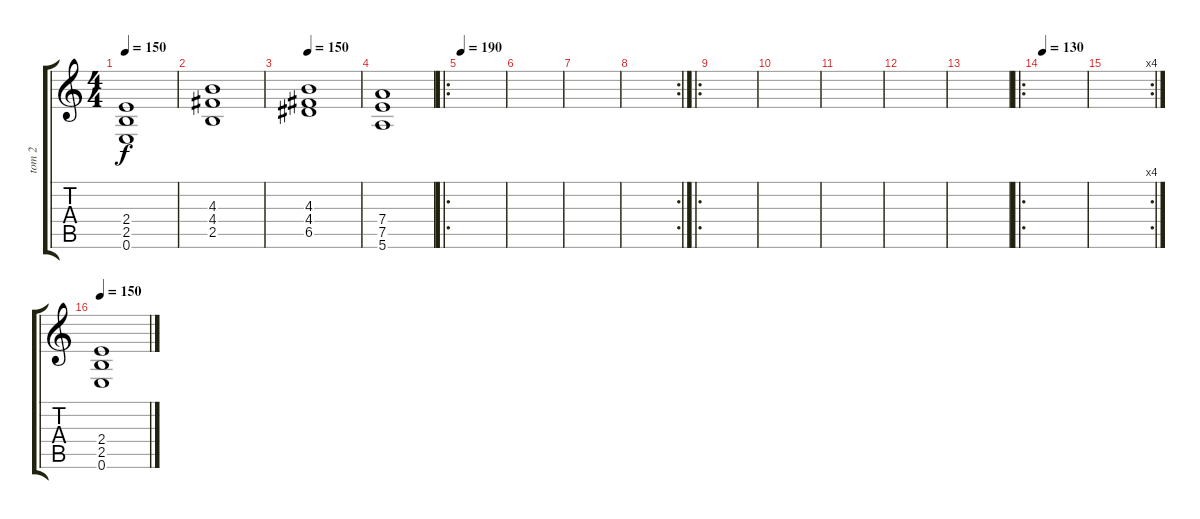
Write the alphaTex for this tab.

\track ("tom 2" "tom 2") {instrument electricguitarclean}
\staff {score tabs}
\tuning (E4 B3 G3 D3 A2 E2) {hide}
\ts (4 4)
\tempo 150
\clef g2
\ks c
(2.4 2.5 0.6).1{dy f} |
(4.3 4.4 2.5).1 |
\tempo 150
(4.3 4.4 6.5).1 |
(7.4 7.5 5.6).1 |
\ro
\tempo 190
|
|
|
\rc 2
|
\ro
|
|
|
|
|
\ro
\tempo 130
|
\rc 4
|
\tempo 150
(2.4 2.5 0.6).1{volume 16}
